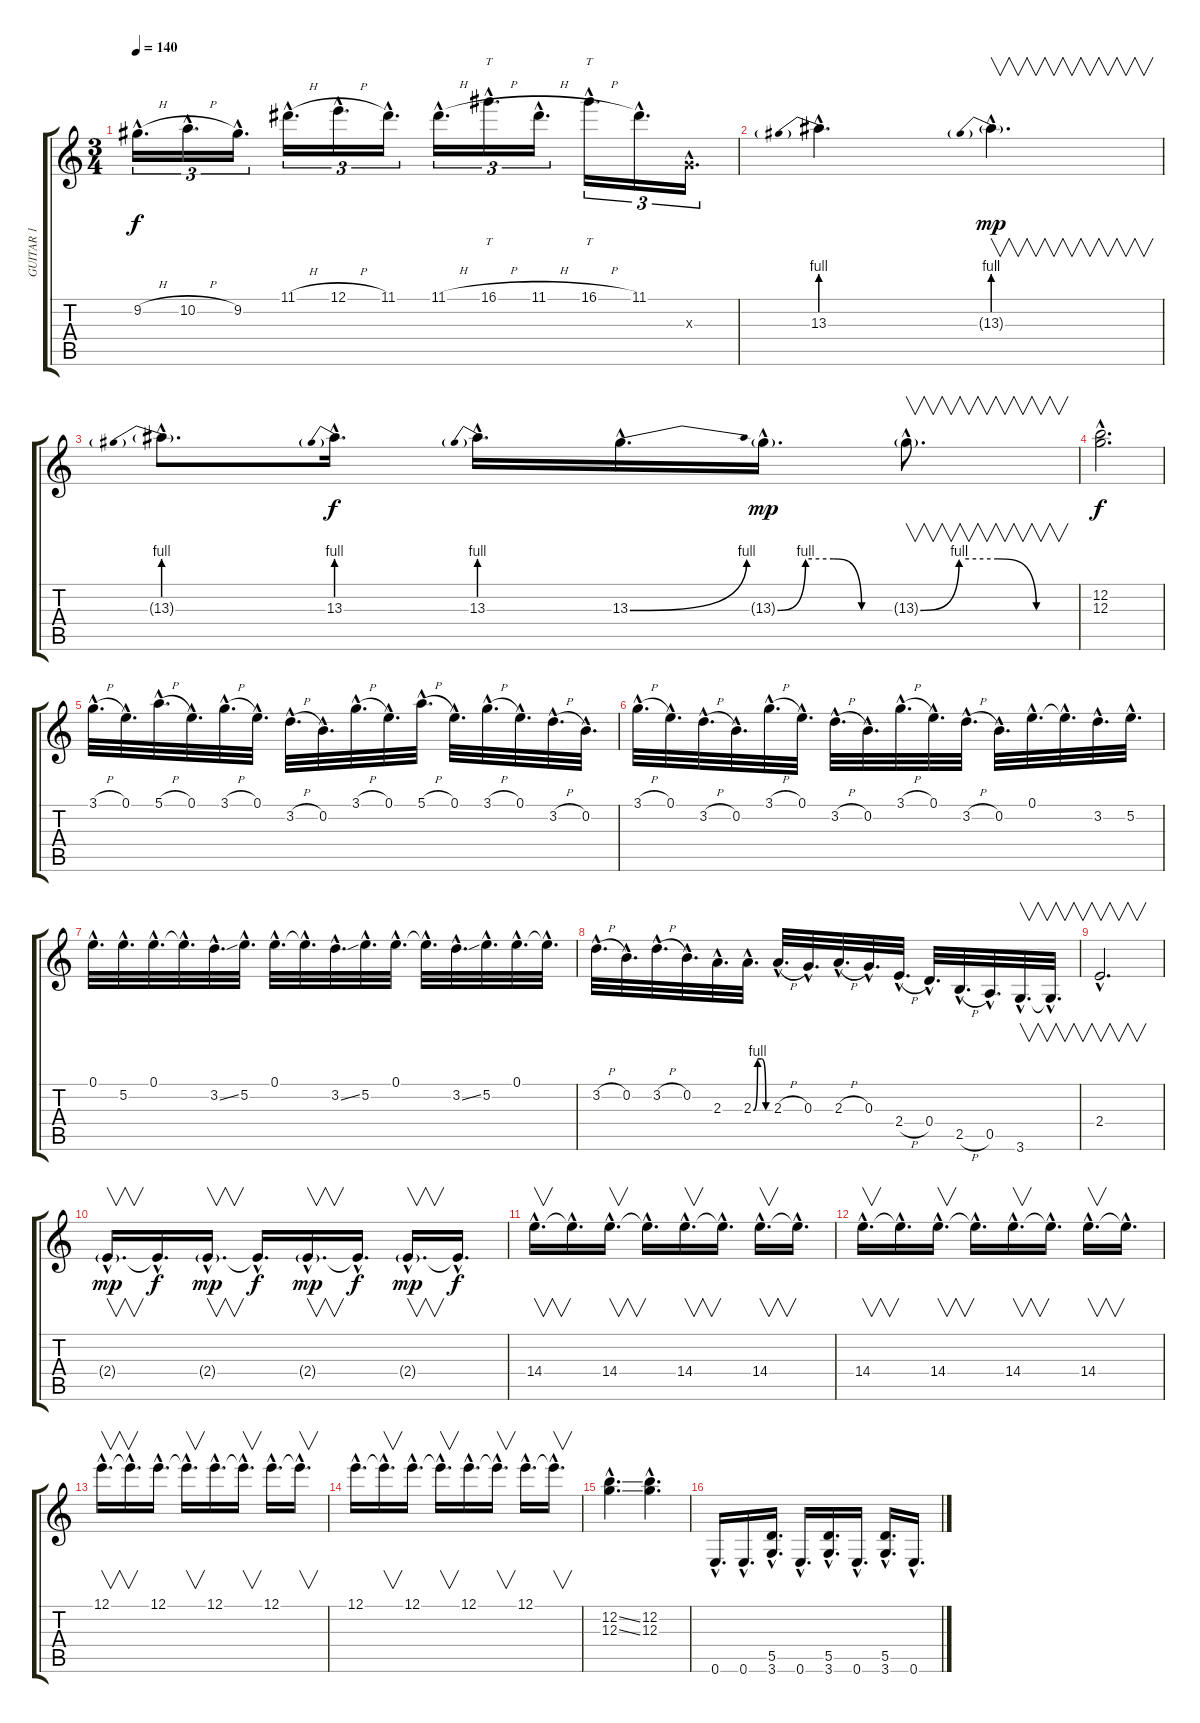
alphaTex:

\track ("GUITAR 1" "GUITAR 1") {instrument distortionguitar}
\staff {score tabs}
\tuning (E4 B3 G3 D3 A2 E2) {hide}
\ts (3 4)
\tempo 140
\clef g2
\ks c
9.2{h hac}.16{d tu (3 2) dy f} 10.2{h hac}.16{d tu (3 2)} 9.2{hac}.16{d tu (3 2)} 11.1{h hac}.16{d tu (3 2)} 12.1{h hac}.16{d tu (3 2)} 11.1{hac}.16{d tu (3 2)} 11.1{h hac}.16{d tu (3 2)} 16.1{h hac}.16{tt d tu (3 2)} 11.1{h hac}.16{d tu (3 2)} 16.1{h hac}.16{tt d tu (3 2)} 11.1{hac}.16{d tu (3 2)} 0.3{hac x}.16{d tu (3 2)} |
13.3{be (prebend 0 4 60 4) hac}.4{d} 13.3{be (prebend 0 4 60 4) g hac}.4{v d dy mp} |
13.3{be (prebend 0 4 60 4) g hac}.8{d} 13.3{be (prebend 0 4 60 4) hac}.16{d dy f} 13.3{be (prebend 0 4 60 4) hac}.16{d} 13.3{be (bend 0 0 60 4) hac}.16{d} 13.3{be (custom 0 0 15 4 30 4 45 0 60 0) g hac}.16{d dy mp} 13.3{be (custom 0 0 15 4 30 4 45 0 60 0) g hac}.8{v d} |
(12.2{hac} 12.3{hac}).2{d dy f} |
3.1{h hac}.32{d} 0.1{hac}.32{d} 5.1{h hac}.32{d} 0.1{hac}.32{d} 3.1{h hac}.32{d} 0.1{hac}.32{d} 3.2{h hac}.32{d} 0.2{hac}.32{d} 3.1{h hac}.32{d} 0.1{hac}.32{d} 5.1{h hac}.32{d} 0.1{hac}.32{d} 3.1{h hac}.32{d} 0.1{hac}.32{d} 3.2{h hac}.32{d} 0.2{hac}.32{d} |
3.1{h hac}.32{d} 0.1{hac}.32{d} 3.2{h hac}.32{d} 0.2{hac}.32{d} 3.1{h hac}.32{d} 0.1{hac}.32{d} 3.2{h hac}.32{d} 0.2{hac}.32{d} 3.1{h hac}.32{d} 0.1{hac}.32{d} 3.2{h hac}.32{d} 0.2{hac}.32{d} 0.1{hac}.32{d} 0.1{hac t}.32{d} 3.2{hac}.32{d} 5.2{hac}.32{d} |
0.1{hac}.32{d} 5.2{hac}.32{d} 0.1{hac}.32{d} 0.1{hac t}.32{d} 3.2{ss hac}.32{d} 5.2{hac}.32{d} 0.1{hac}.32{d} 0.1{hac t}.32{d} 3.2{ss hac}.32{d} 5.2{hac}.32{d} 0.1{hac}.32{d} 0.1{hac t}.32{d} 3.2{ss hac}.32{d} 5.2{hac}.32{d} 0.1{hac}.32{d} 0.1{hac t}.32{d} |
3.2{h hac}.32{d} 0.2{hac}.32{d} 3.2{h hac}.32{d} 0.2{hac}.32{d} 2.3{hac}.32{d} 2.3{be (custom 0 0 15 4 30 4 45 0 60 0) hac}.32{d} 2.3{h hac}.32{d} 0.3{hac}.32{d} 2.3{h hac}.32{d} 0.3{hac}.32{d} 2.4{h hac}.32{d} 0.4{hac}.32{d} 2.5{h hac}.32{d} 0.5{hac}.32{d} 3.6{hac}.32{v d} 3.6{hac t}.32{v d} |
2.4{hac}.2{v d} |
2.4{g hac}.16{v d dy mp} 2.4{hac t}.16{d dy f} 2.4{g hac}.16{v d dy mp} 2.4{hac t}.16{d dy f} 2.4{g hac}.16{v d dy mp} 2.4{hac t}.16{d dy f} 2.4{g hac}.16{v d dy mp} 2.4{hac t}.16{d dy f} |
14.4{hac}.16{v d} 14.4{hac t}.16{d} 14.4{hac}.16{v d} 14.4{hac t}.16{d} 14.4{hac}.16{v d} 14.4{hac t}.16{d} 14.4{hac}.16{v d} 14.4{hac t}.16{d} |
14.4{hac}.16{v d} 14.4{hac t}.16{d} 14.4{hac}.16{v d} 14.4{hac t}.16{d} 14.4{hac}.16{v d} 14.4{hac t}.16{d} 14.4{hac}.16{v d} 14.4{hac t}.16{d} |
12.1{hac}.16{v d} 12.1{hac t}.16{v d} 12.1{hac}.16{d} 12.1{hac t}.16{v d} 12.1{hac}.16{d} 12.1{hac t}.16{v d} 12.1{hac}.16{d} 12.1{hac t}.16{v d} |
12.1{hac}.16{d} 12.1{hac t}.16{v d} 12.1{hac}.16{d} 12.1{hac t}.16{v d} 12.1{hac}.16{d} 12.1{hac t}.16{v d} 12.1{hac}.16{d} 12.1{hac t}.16{v d} |
(12.2{ss hac} 12.3{ss hac}).4{d} (12.2{hac} 12.3{hac}).4{d} |
0.6{hac}.16{d} 0.6{hac}.16{d} (5.5{hac} 3.6{hac}).16{d} 0.6{hac}.16{d} (5.5{hac} 3.6{hac}).16{d} 0.6{hac}.16{d} (5.5{hac} 3.6{hac}).16{d} 0.6{hac}.16{d}
